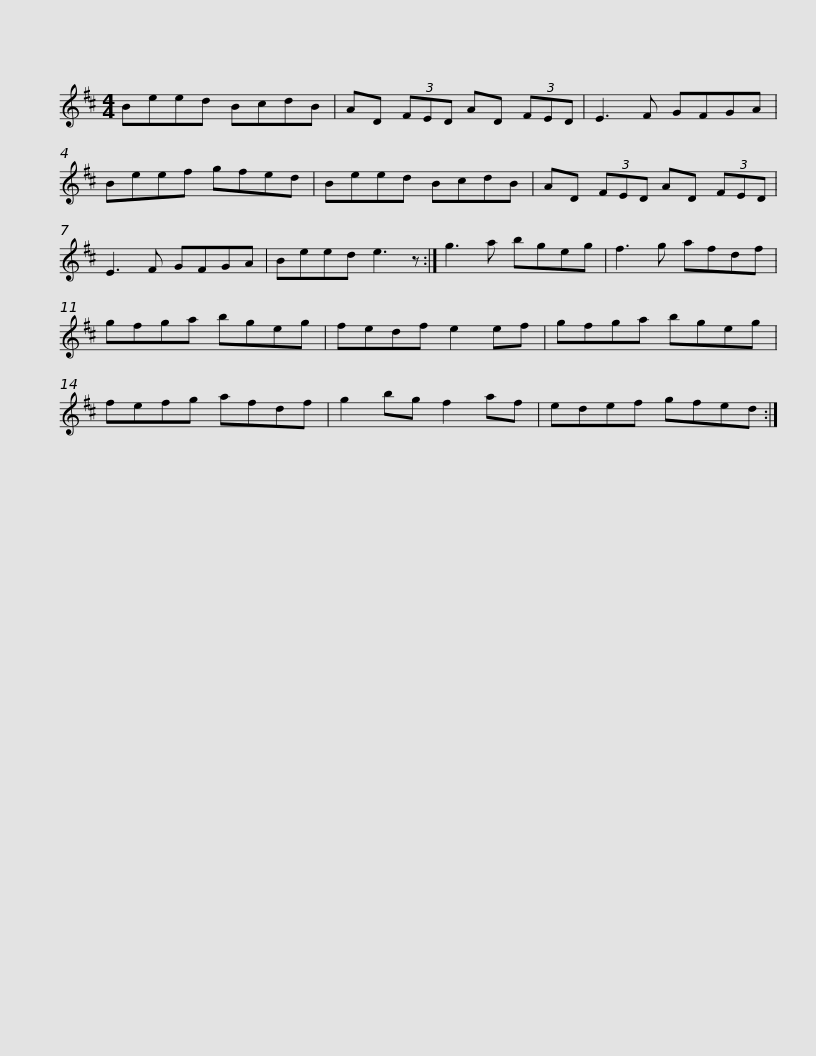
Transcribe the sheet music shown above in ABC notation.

X:1
L:1/8
M:4/4
I:linebreak $
K:D
V:1 treble
V:1
 Beed BcdB | AD (3FED AD (3FED | E3 F GFGA | Beef gfed | Beed BcdB |$ %5
 AD (3FED AD (3FED | E3 F GFGA | Beed e3 z :| g3 a bgeg | f3 g afdf |$ %10
 gfga bgeg | fedf e2 ef | gfga bgeg | fefg afdf | g2 bg f2 af |$ %15
 edef gfed :| %16
